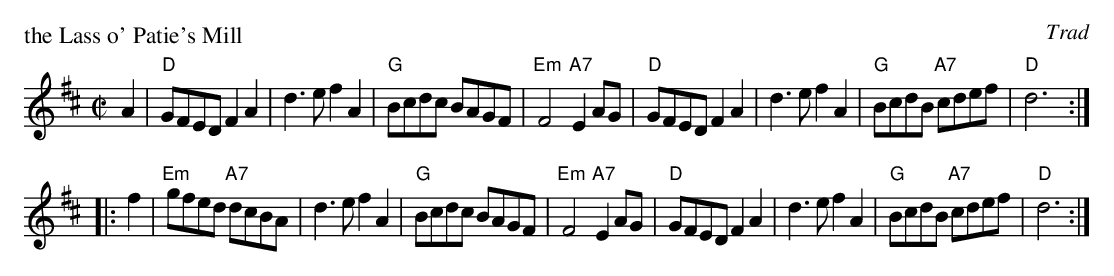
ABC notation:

X:1
P: the Lass o' Patie's Mill
O: Trad
M: C|
L: 1/8
K: D
   A2 | "D"GFED F2A2 | d3e f2A2 | "G"Bcdc BAGF | "Em"F4 "A7"E2AG \
      | "D"GFED F2A2 | d3e f2A2 | "G"BcdB "A7"cdef | "D"d6 :|
|: f2 | "Em"gfed "A7"dcBA | d3e f2A2 | "G"Bcdc BAGF | "Em"F4 "A7"E2AG \
      | "D"GFED F2A2 | d3e f2A2 | "G"BcdB "A7"cdef | "D"d6 :|
